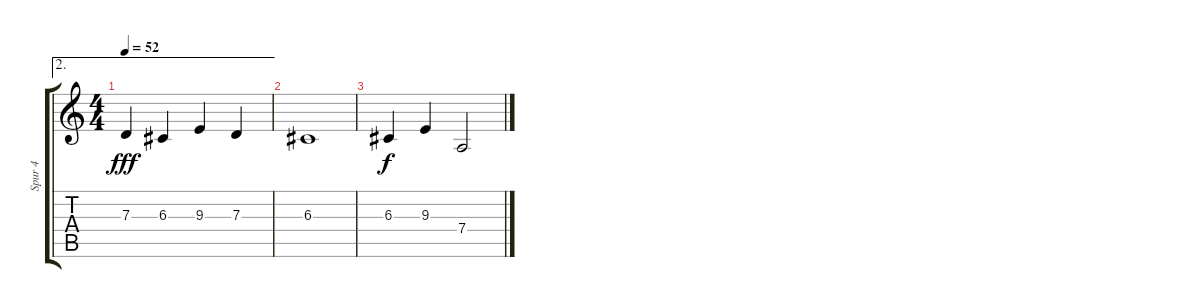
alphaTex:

\track ("Spur 4" "Spur 4") {instrument flute}
\staff {score tabs}
\tuning (E4 B3 G3 D3 A2 E2) {hide}
\ae 2
\ts (4 4)
\tempo 52
\clef g2
\ks c
7.3.4{dy fff} 6.3.4 9.3.4 7.3.4 |
6.3.1 |
6.3.4{dy f balance 11} 9.3.4 7.4.2
